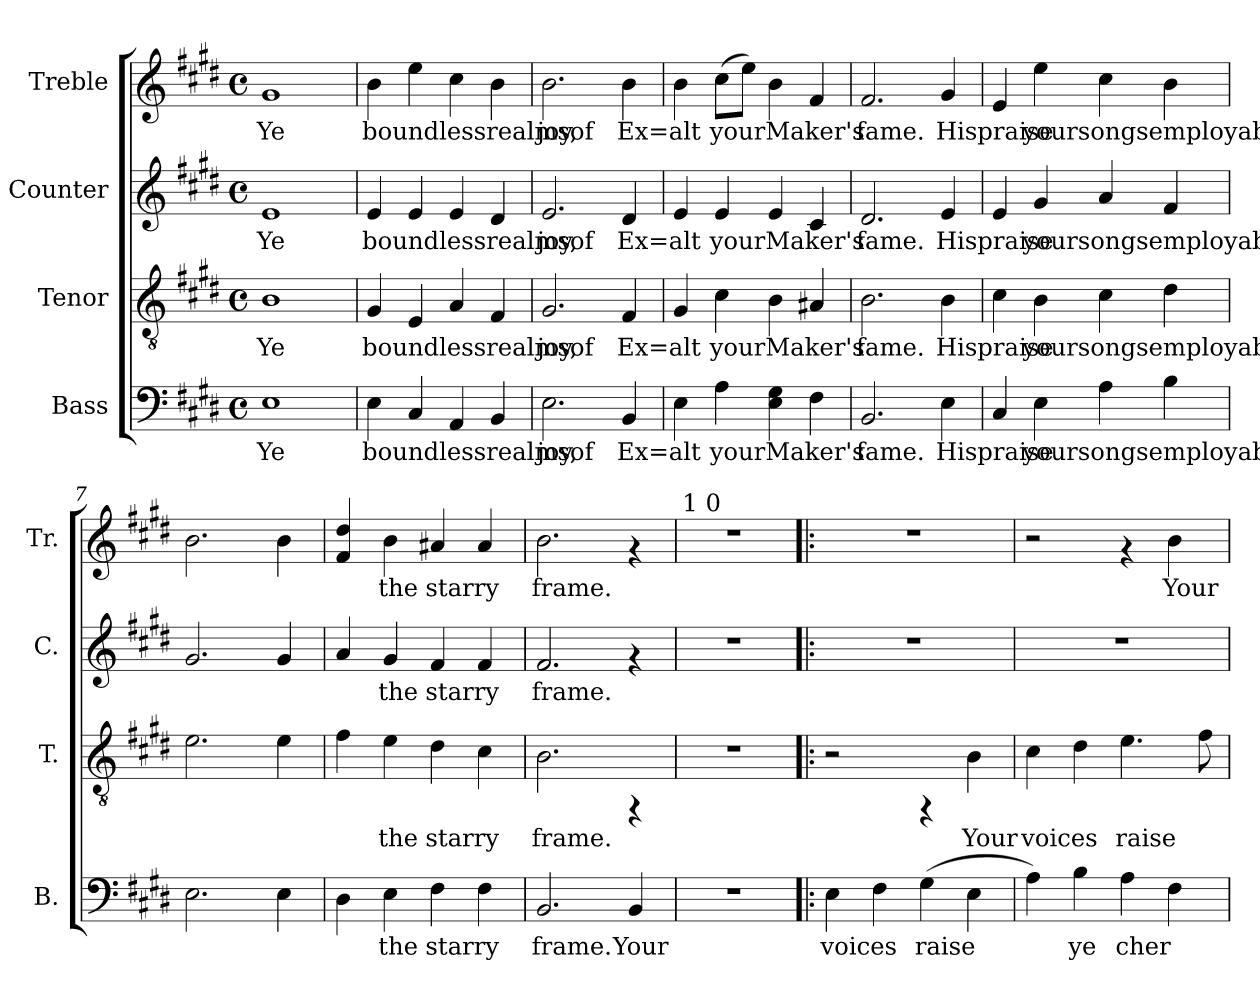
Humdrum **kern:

**kern	**text	**kern	**text	**kern	**text	**kern	**text
*part4	*part4	*part3	*part3	*part2	*part2	*part1	*part1
*staff4	*staff4	*staff3	*staff3	*staff2	*staff2	*staff1	*staff1
*I"Bass	*	*I"Tenor	*	*I"Counter	*	*I"Treble	*
*I'B.	*	*I'T.	*	*I'C.	*	*I'Tr.	*
!!LO:PB:g=z
*stria5	*	*stria5	*	*stria5	*	*stria5	*
*clefF4	*	*clefGv2	*	*clefG2	*	*clefG2	*
*k[f#c#g#d#]	*	*k[f#c#g#d#]	*	*k[f#c#g#d#]	*	*k[f#c#g#d#]	*
*E:	*	*E:	*	*E:	*	*E:	*
*M4/4	*	*M4/4	*	*M4/4	*	*M4/4	*
*met(c)	*	*met(c)	*	*met(c)	*	*met(c)	*
=1	=1	=1	=1	=1	=1	=1	=1
!	!LO:LY:b:cj	!	!LO:LY:b:cj	!	!LO:LY:b:cj	!	!LO:LY:b:cj
1E	Ye	1B	Ye	1e	Ye	1g#	Ye
=2	=2	=2	=2	=2	=2	=2	=2
!	!LO:LY:b:cj	!	!LO:LY:b:cj	!	!LO:LY:b:cj	!	!LO:LY:b:cj
4E\	boundlessrealmsof	4G#/	boundlessrealmsof	4e/	boundlessrealmsof	4b\	boundlessrealmsof
!	!LO:LY:b:cj	!	!LO:LY:b:cj	!	!LO:LY:b:cj	!	!LO:LY:b:cj
4C#/	.	4E/	.	4e/	.	4ee\	.
!	!LO:LY:b:cj	!	!LO:LY:b:cj	!	!LO:LY:b:cj	!	!LO:LY:b:cj
4AA/	.	4A/	.	4e/	.	4cc#\	.
!	!LO:LY:b:cj	!	!LO:LY:b:cj	!	!LO:LY:b:cj	!	!LO:LY:b:cj
4BB/	.	4F#/	.	4d#/	.	4b\	.
=3	=3	=3	=3	=3	=3	=3	=3
!	!LO:LY:b:cj	!	!LO:LY:b:cj	!	!LO:LY:b:cj	!	!LO:LY:b:cj
2.E\	joy,	2.G#/	joy,	2.e/	joy,	2.b\	joy,
!	!LO:LY:b:cj	!	!LO:LY:b:cj	!	!LO:LY:b:cj	!	!LO:LY:b:cj
4BB/	Ex=alt	4F#/	Ex=alt	4d#/	Ex=alt-	4b\	Ex=alt
=4	=4	=4	=4	=4	=4	=4	=4
!	!LO:LY:b:cj	!	!LO:LY:b:cj	!	!LO:LY:b:cj	!	!LO:LY:b:cj
4E\	.	4G#/	.	4e/	--	4b\	.
!	!LO:LY:b:cj	!	!LO:LY:b:cj	!	!LO:LY:b:cj	!	!LO:LY:b:cj
4A\	yourMaker's	4c#\	yourMaker's	4e/	-yourMaker's	(>8cc#\L	yourMaker's
!	!	!	!	!	!	!	!LO:LY:b:cj
.	.	.	.	.	.	8ee\J)	.
!	!LO:LY:b:cj	!	!LO:LY:b:cj	!	!LO:LY:b:cj	!	!LO:LY:b:cj
4G#\ 4E\	.	4B\	.	4e/	.	4b\	.
!	!LO:LY:b:cj	!	!LO:LY:b:cj	!	!LO:LY:b:cj	!	!LO:LY:b:cj
4F#\	.	4A#X/	.	4c#/	.	4f#/	.
=5	=5	=5	=5	=5	=5	=5	=5
!	!LO:LY:b:cj	!	!LO:LY:b:cj	!	!LO:LY:b:cj	!	!LO:LY:b:cj
2.BB/	fame.	2.B\	fame.	2.d#/	fame.	2.f#/	fame.
!	!LO:LY:b:cj	!	!LO:LY:b:cj	!	!LO:LY:b:cj	!	!LO:LY:b:cj
4E\	Hispraise	4B\	Hispraise	4e/	Hispraise	4g#/	Hispraise
=6	=6	=6	=6	=6	=6	=6	=6
!	!LO:LY:b:cj	!	!LO:LY:b:cj	!	!LO:LY:b:cj	!	!LO:LY:b:cj
4C#/	.	4c#\	.	4e/	.	4e/	.
!	!LO:LY:b:cj	!	!LO:LY:b:cj	!	!LO:LY:b:cj	!	!LO:LY:b:cj
4E\	yoursongsemployabove	4B\	yoursongsemployabove	4g#/	yoursongsemployabove	4ee\	yoursongsemployabove
!	!LO:LY:b:cj	!	!LO:LY:b:cj	!	!LO:LY:b:cj	!	!LO:LY:b:cj
4A\	.	4c#\	.	4a/	.	4cc#\	.
!	!LO:LY:b:cj	!	!LO:LY:b:cj	!	!LO:LY:b:cj	!	!LO:LY:b:cj
4B\	.	4d#\	.	4f#/	.	4b\	.
=7	=7	=7	=7	=7	=7	=7	=7
!	!LO:LY:b:cj	!	!LO:LY:b:cj	!	!LO:LY:b:cj	!	!LO:LY:b:cj
2.E\	.	2.e\	.	2.g#/	.	2.b\	.
!	!LO:LY:b:cj	!	!LO:LY:b:cj	!	!LO:LY:b:cj	!	!LO:LY:b:cj
4E\	.	4e\	.	4g#/	.	4b\	.
=8	=8	=8	=8	=8	=8	=8	=8
!	!LO:LY:b:cj	!	!LO:LY:b:cj	!	!LO:LY:b:cj	!	!LO:LY:b:cj
4D#\	.	4f#\	.	4a/	.	4dd#/ 4f#/	.
!	!LO:LY:b:cj	!	!LO:LY:b:cj	!	!LO:LY:b:cj	!	!LO:LY:b:cj
4E\	the	4e\	the	4g#/	the	4b\	the
!	!LO:LY:b:cj	!	!LO:LY:b:cj	!	!LO:LY:b:cj	!	!LO:LY:b:cj
4F#\	starry	4d#\	starry	4f#/	starry	4a#X/	starry
!	!LO:LY:b:cj	!	!LO:LY:b:cj	!	!LO:LY:b:cj	!	!LO:LY:b:cj
4F#\	.	4c#\	.	4f#/	.	4a#/	.
=9	=9	=9	=9	=9	=9	=9	=9
!	!LO:LY:b:cj	!	!LO:LY:b:cj	!	!LO:LY:b:cj	!	!LO:LY:b:cj
2.BB/	frame.	2.B\	frame.	2.f#/	frame.	2.b\	frame.
!	!LO:LY:b:cj	!	!	!	!	!	!
4BB/	Your	4rFF	.	4rf	.	4rf	.
!!LO:LB:g=z
=10	=10	=10	=10	=10	=10	=10	=10
!	!	!	!	!	!	!LO:TX:a:t=1 0	!
1r	.	1r	.	1r	.	1r	.
=11!|:	=11!|:	=11!|:	=11!|:	=11!|:	=11!|:	=11!|:	=11!|:
!	!LO:LY:b:cj	!	!	!	!	!	!
4E\	voices	2r	.	1r	.	1r	.
!	!LO:LY:b:cj	!	!	!	!	!	!
4F#\	.	.	.	.	.	.	.
!	!LO:LY:b:cj	!	!	!	!	!	!
(>4G#\	raise	4rFF	.	.	.	.	.
!	!LO:LY:b:cj	!	!LO:LY:b:cj	!	!	!	!
4E\	.	4B\	Your	.	.	.	.
=12	=12	=12	=12	=12	=12	=12	=12
!	!LO:LY:b:cj	!	!LO:LY:b:cj	!	!	!	!
4A\)	.	4c#\	voices	1r	.	2r	.
!	!LO:LY:b:cj	!	!LO:LY:b:cj	!	!	!	!
4B\	ye	4d#\	.	.	.	.	.
!	!LO:LY:b:cj	!	!LO:LY:b:cj	!	!	!	!
4A\	cher-	4.e\	raise	.	.	4rf	.
!	!LO:LY:b:cj	!	!	!	!	!	!LO:LY:b:cj
4F#\	--	.	.	.	.	4b\	Your
!	!	!	!LO:LY:b:cj	!	!	!	!
.	.	8f#\	.	.	.	.	.
=	=	=	=	=	=	=	=
*-	*-	*-	*-	*-	*-	*-	*-
